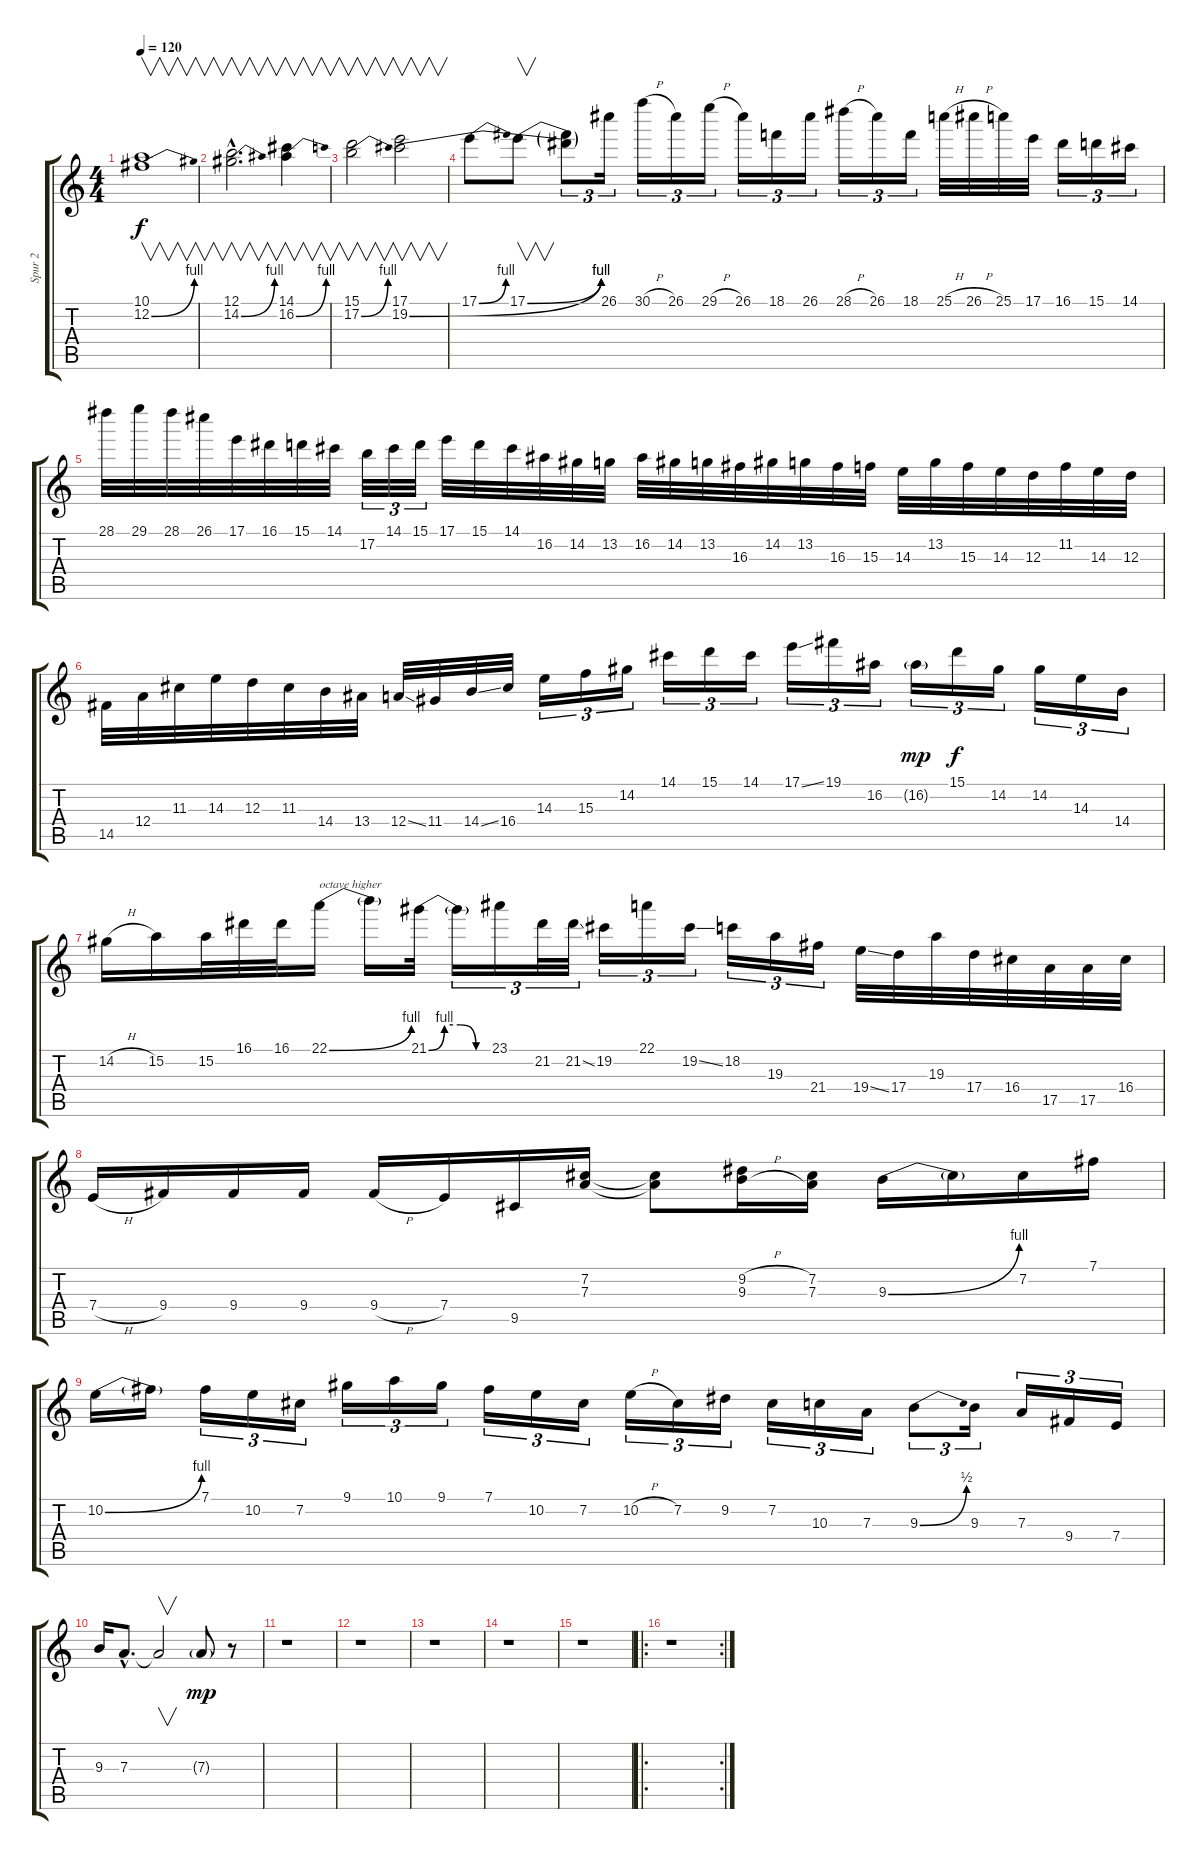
\track ("Spur 2" "Spur 2") {instrument distortionguitar}
\staff {score tabs}
\tuning (B3 Gb3 D3 A2 E2 B1) {hide}
\ts (4 4)
\tempo 120
\clef g2
\ks c
(10.1 12.2{be (bend 0 0 60 4)}).1{v dy f} |
(12.1{hac} 14.2{be (bend 0 0 60 4) hac}).2{v d} (14.1 16.2{be (bend 0 0 60 4)}).4{v} |
(15.1 17.2{be (bend 0 0 60 4)}).2{v} (17.1 19.2{be (bend 0 0 60 4)}).2{v} |
17.1{be (bend 0 0 60 4)}.8 17.1{be (bend 0 0 60 4)}.8{v} (17.1{t} 19.2{t}).8{tu (3 2)} 26.1.16{tu (3 2)} 30.1{h}.16{tu (3 2)} 26.1.16{tu (3 2)} 29.1{h}.16{tu (3 2)} 26.1.16{tu (3 2)} 18.1.16{tu (3 2)} 26.1.16{tu (3 2)} 28.1{h}.16{tu (3 2)} 26.1.16{tu (3 2)} 18.1.16{tu (3 2)} 25.1{h}.32 26.1{h}.32 25.1.32 17.1.32 16.1.16{tu (3 2)} 15.1.16{tu (3 2)} 14.1.16{tu (3 2)} |
28.1.32 29.1.32 28.1.32 26.1.32 17.1.32 16.1.32 15.1.32 14.1.32 17.2.32{tu (3 2)} 14.1.32{tu (3 2)} 15.1.32{tu (3 2)} 17.1.32 15.1.32 14.1.32 16.2.32 14.2.32 13.2.32 16.2.32 14.2.32 13.2.32 16.3.32 14.2.32 13.2.32 16.3.32 15.3.32 14.3.32 13.2.32 15.3.32 14.3.32 12.3.32 11.2.32 14.3.32 12.3.32 |
14.5.32 12.4.32 11.3.32 14.3.32 12.3.32 11.3.32 14.4.32 13.4.32 12.4{ss}.32 11.4.32 14.4{ss}.32 16.4.32 14.3.16{tu (3 2)} 15.3.16{tu (3 2)} 14.2.16{tu (3 2)} 14.1.16{tu (3 2)} 15.1.16{tu (3 2)} 14.1.16{tu (3 2)} 17.1{ss}.16{tu (3 2)} 19.1.16{tu (3 2)} 16.2.16{tu (3 2)} 16.2{g}.16{tu (3 2) dy mp} 15.1.16{tu (3 2) dy f} 14.2.16{tu (3 2)} 14.2.16{tu (3 2)} 14.3.16{tu (3 2)} 14.4.16{tu (3 2)} |
14.2{h}.16 15.2.16 15.2.32 16.1.32 16.1.32 22.1{be (bend 0 0 60 4)}.16{txt "octave higher"} 22.1{t}.16 21.1{be (custom 0 0 15 4 30 4 45 0 60 0)}.32 21.1{t}.16{tu (3 2)} 23.1.16{tu (3 2)} 21.2.32{tu (3 2)} 21.2{ss}.32{tu (3 2)} 19.2.16{tu (3 2)} 22.1.16{tu (3 2)} 19.2{ss}.16{tu (3 2)} 18.2.16{tu (3 2)} 19.3.16{tu (3 2)} 21.4.16{tu (3 2)} 19.4{ss}.32 17.4.32 19.3.32 17.4.32 16.4.32 17.5.32 17.5.32 16.4.32 |
7.4{h}.16 9.4.16 9.4.16 9.4.16 9.4{h}.16 7.4.16 9.5.16 (7.2 7.3).16 (7.2{t} 7.3{t}).8 (9.2{h} 9.3{h}).16 (7.2 7.3).16 9.3{be (bend 0 0 60 4)}.16 9.3{t}.16 7.2.16 7.1.16 |
10.2{be (bend 0 0 60 4)}.16 10.2{t}.16 7.1.16{tu (3 2)} 10.2.16{tu (3 2)} 7.2.16{tu (3 2)} 9.1.16{tu (3 2)} 10.1.16{tu (3 2)} 9.1.16{tu (3 2)} 7.1.16{tu (3 2)} 10.2.16{tu (3 2)} 7.2.16{tu (3 2)} 10.2{h}.16{tu (3 2)} 7.2.16{tu (3 2)} 9.2.16{tu (3 2)} 7.2.16{tu (3 2)} 10.3.16{tu (3 2)} 7.3.16{tu (3 2)} 9.3{be (bend 0 0 60 2)}.8{tu (3 2)} 9.3.16{tu (3 2)} 7.3.16{tu (3 2)} 9.4.16{tu (3 2)} 7.4.16{tu (3 2)} |
9.3.16 7.3{hac}.8{d} 7.3{t}.2{v} 7.3{g}.8{dy mp} r.8 |
r.1 |
r.1 |
r.1 |
r.1 |
r.1 |
\ro
\rc 2
r.1
